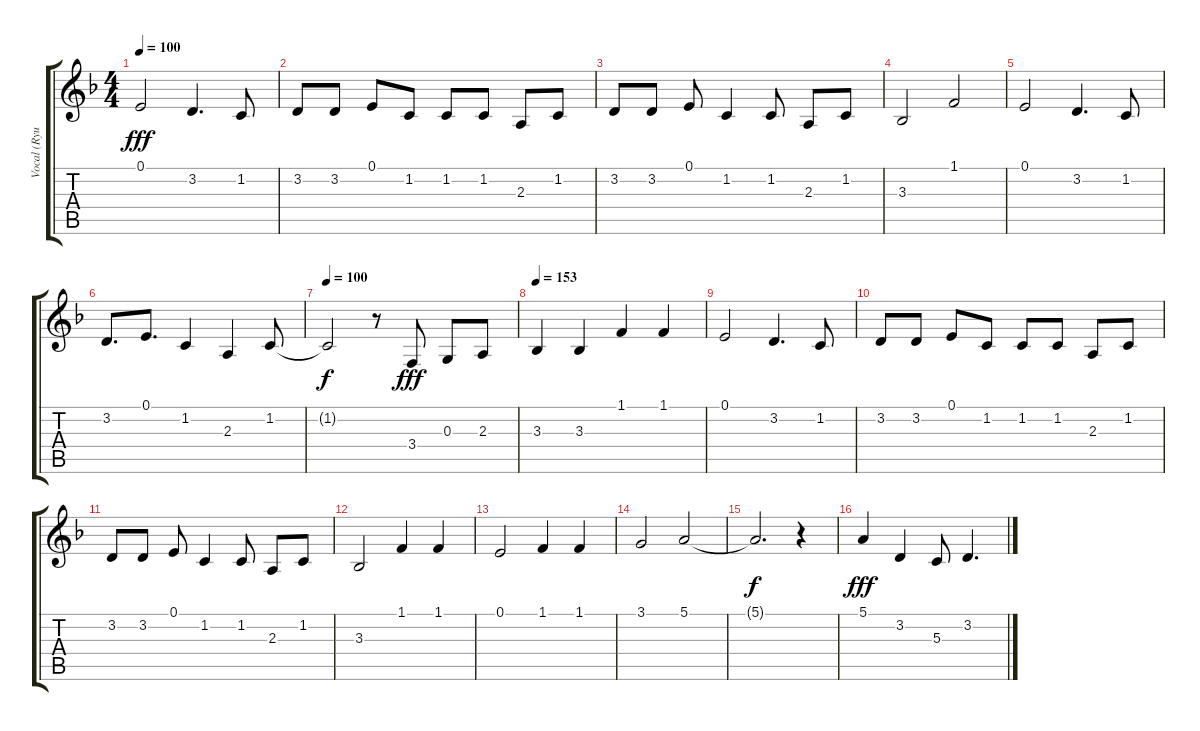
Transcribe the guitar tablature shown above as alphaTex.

\track ("Vocal (Ryuchi, Guiness-book-man)" "Vocal (Ryu") {instrument pad1newage}
\staff {score tabs}
\tuning (E4 B3 G3 D3 A2 E2) {hide}
\ts (4 4)
\tempo 100
\clef g2
\ks f
0.1.2{dy fff} 3.2.4{d} 1.2.8 |
3.2.8 3.2.8 0.1.8 1.2.8 1.2.8 1.2.8 2.3.8 1.2.8 |
3.2.8 3.2.8 0.1.8 1.2.4 1.2.8 2.3.8 1.2.8 |
3.3.2 1.1.2 |
0.1.2 3.2.4{d} 1.2.8 |
3.2.8{d} 0.1.8{d} 1.2.4 2.3.4 1.2.8 |
\tempo 100
1.2{t}.2{dy f} r.8 3.4.8{dy fff} 0.3.8 2.3.8 |
\tempo 153
3.3.4 3.3.4 1.1.4 1.1.4 |
0.1.2 3.2.4{d} 1.2.8 |
3.2.8 3.2.8 0.1.8 1.2.8 1.2.8 1.2.8 2.3.8 1.2.8 |
3.2.8 3.2.8 0.1.8 1.2.4 1.2.8 2.3.8 1.2.8 |
3.3.2 1.1.4 1.1.4 |
0.1.2 1.1.4 1.1.4 |
3.1.2 5.1.2 |
5.1{t}.2{d dy f} r.4 |
5.1.4{dy fff} 3.2.4 5.3.8 3.2.4{d}
